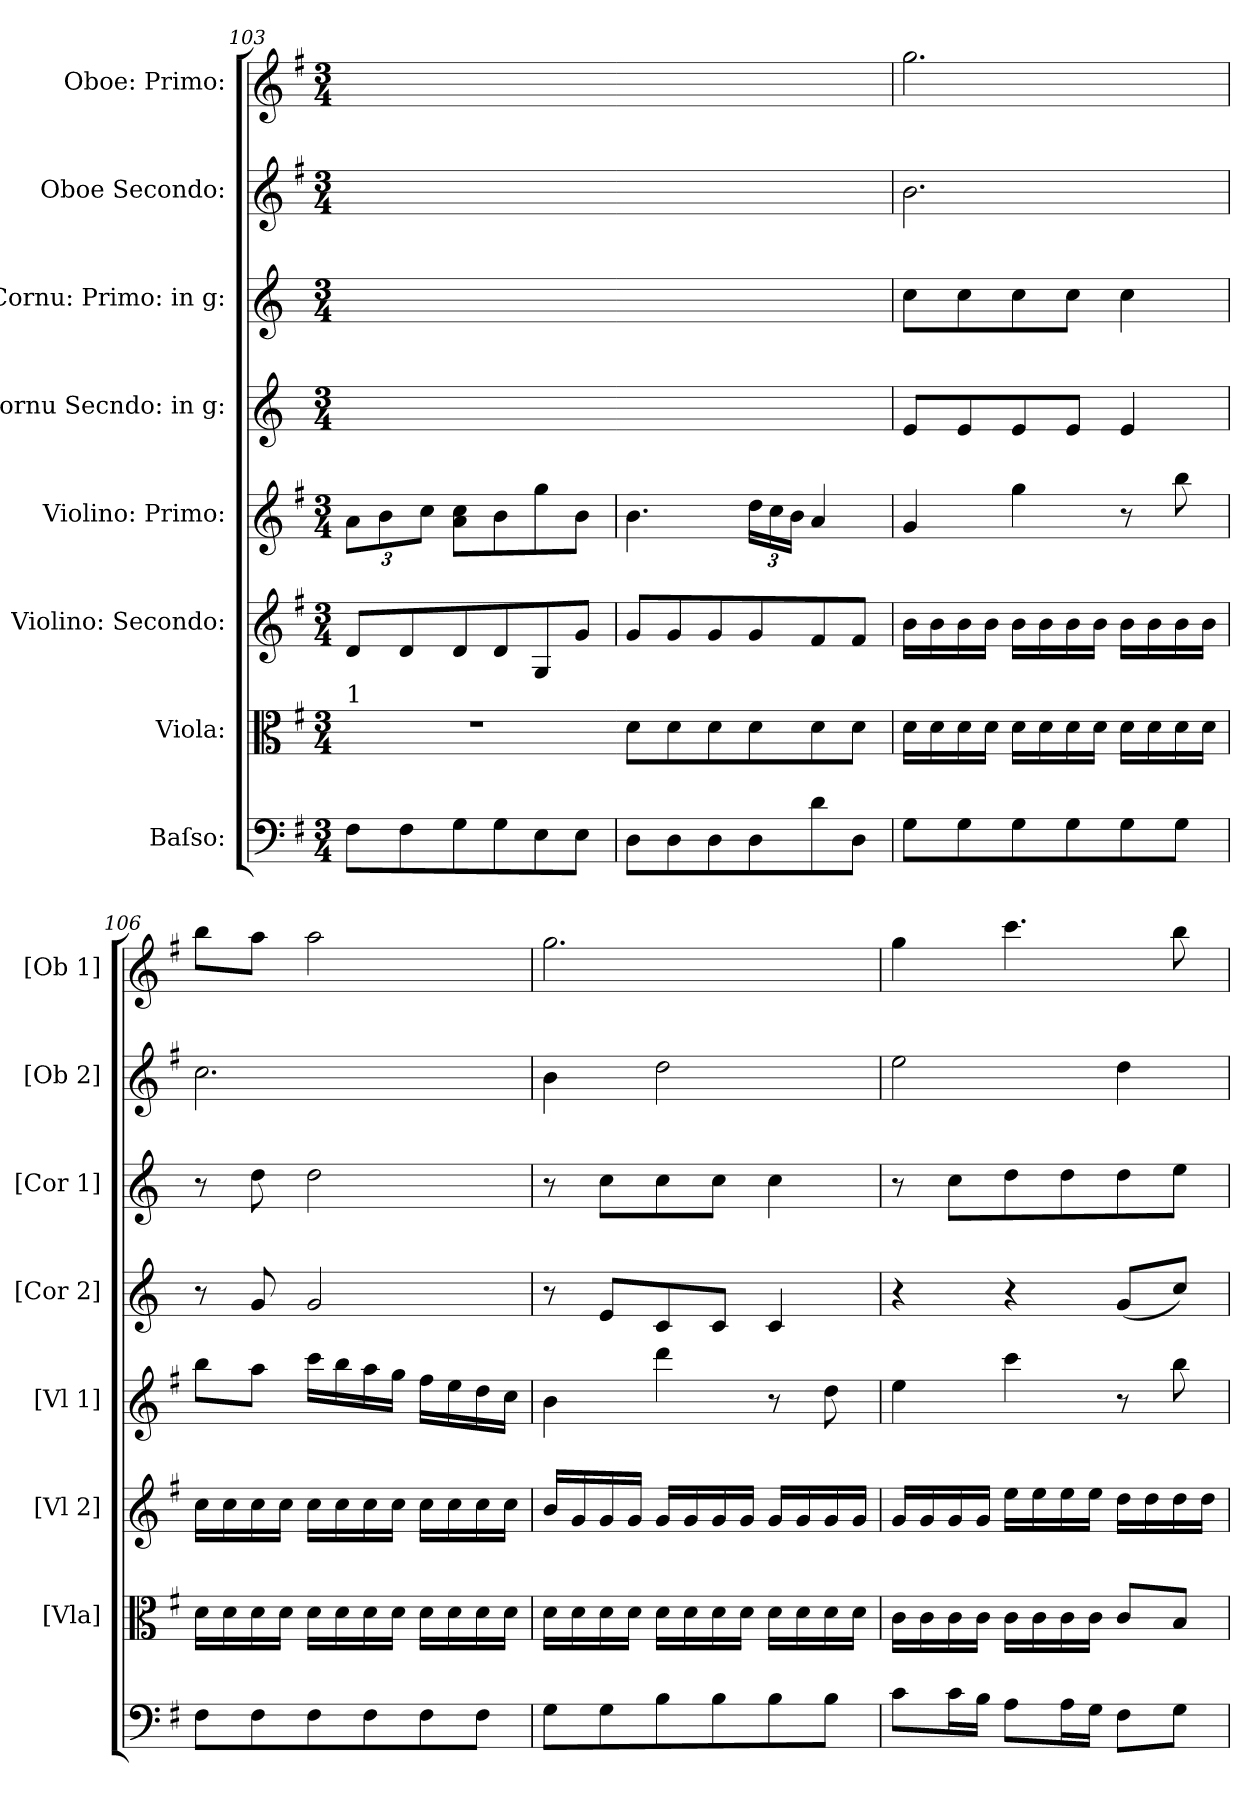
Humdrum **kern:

**kern	**dynam	**kern	**dynam	**kern	**dynam	**kern	**dynam	**kern	**kern	**kern	**kern
*part8	*part8	*part7	*part7	*part6	*part6	*part5	*part5	*part4	*part3	*part2	*part1
*staff8	*staff8	*staff7	*staff7	*staff6	*staff6	*staff5	*staff5	*staff4	*staff3	*staff2	*staff1
*I"Baſso:	*	*I"Viola:	*	*I"Violino: Secondo:	*	*I"Violino: Primo:	*	*I"Cornu Secndo: in g:	*I"Cornu: Primo: in g:	*I"Oboe Secondo:	*I"Oboe: Primo:
*	*	*I'[Vla]	*	*I'[Vl 2]	*	*I'[Vl 1]	*	*I'[Cor 2]	*I'[Cor 1]	*I'[Ob 2]	*I'[Ob 1]
*clefF4	*	*clefC3	*	*clefG2	*	*clefG2	*	*clefG2	*clefG2	*clefG2	*clefG2
*	*	*	*	*	*	*	*	*ITrd3c5	*ITrd3c5	*	*
*k[f#]	*	*k[f#]	*	*k[f#]	*	*k[f#]	*	*k[f#]	*k[f#]	*k[f#]	*k[f#]
*G:	*	*G:	*	*G:	*	*G:	*	*	*	*G:	*G:
*M3/4	*	*M3/4	*	*M3/4	*	*M3/4	*	*M3/4	*M3/4	*M3/4	*M3/4
=103	=103	=103	=103	=103	=103	=103	=103	=103	=103	=103	=103
!	!	!LO:TX:a:t=1	!	!	!	!	!	!	!	!	!
8F#\L	.	2.r	.	8d/L	.	12a\L	.	2.ryy	2.ryy	2.ryy	2.ryy
.	.	.	.	.	.	12b\	.	.	.	.	.
8F#\	.	.	.	8d/	.	.	.	.	.	.	.
.	.	.	.	.	.	12cc\J	.	.	.	.	.
8G\	.	.	.	8d/	.	8a\ 8cc\L	.	.	.	.	.
8G\	.	.	.	8d/	.	8b\	.	.	.	.	.
8E\	.	.	.	8G/	.	8gg\	.	.	.	.	.
8E\J	.	.	.	8g/J	.	8b\J	.	.	.	.	.
=104	=104-	=104	=104-	=104	=104-	=104	=104-	=104-	=104-	=104-	=104-
8D\L	.	8d\L	.	8g/L	.	4.b\	.	2.ryy	2.ryy	2.ryy	2.ryy
8D\	.	8d\	.	8g/	.	.	.	.	.	.	.
8D\	.	8d\	.	8g/	.	.	.	.	.	.	.
8D\	.	8d\	.	8g/	.	24dd\LL	.	.	.	.	.
.	.	.	.	.	.	24cc\	.	.	.	.	.
.	.	.	.	.	.	24b\JJ	.	.	.	.	.
8d\	.	8d\	.	8f#/	.	4a/	.	.	.	.	.
8D\J	.	8d\J	.	8f#/J	.	.	.	.	.	.	.
=105	=105	=105	=105	=105	=105	=105	=105	=105	=105	=105	=105
!	!LO:DY:rj	!	!LO:DY:rj	!	!LO:DY:rj	!	!	!	!	!	!
8G\L	for	16d\LL	for	16b\LL	for	4g/	for&colon;	8B/L	8g\L	2.b\	2.gg\
.	.	16d\	.	16b\	.	.	.	.	.	.	.
8G\	.	16d\	.	16b\	.	.	.	8B/	8g\	.	.
.	.	16d\JJ	.	16b\JJ	.	.	.	.	.	.	.
8G\	.	16d\LL	.	16b\LL	.	4gg\	.	8B/	8g\	.	.
.	.	16d\	.	16b\	.	.	.	.	.	.	.
8G\	.	16d\	.	16b\	.	.	.	8B/J	8g\J	.	.
.	.	16d\JJ	.	16b\JJ	.	.	.	.	.	.	.
8G\	.	16d\LL	.	16b\LL	.	8r	.	4B/	4g\	.	.
.	.	16d\	.	16b\	.	.	.	.	.	.	.
8G\J	.	16d\	.	16b\	.	8bb\	.	.	.	.	.
.	.	16d\JJ	.	16b\JJ	.	.	.	.	.	.	.
=106	=106	=106	=106	=106	=106	=106	=106	=106	=106	=106	=106
8F#\L	.	16d\LL	.	16cc\LL	.	8bb\L	.	8r	8r	2.cc\	8bb\L
.	.	16d\	.	16cc\	.	.	.	.	.	.	.
8F#\	.	16d\	.	16cc\	.	8aa\J	.	8d/	8a\	.	8aa\J
.	.	16d\JJ	.	16cc\JJ	.	.	.	.	.	.	.
8F#\	.	16d\LL	.	16cc\LL	.	16ccc\LL	.	2d/	2a\	.	2aa\
.	.	16d\	.	16cc\	.	16bb\	.	.	.	.	.
8F#\	.	16d\	.	16cc\	.	16aa\	.	.	.	.	.
.	.	16d\JJ	.	16cc\JJ	.	16gg\JJ	.	.	.	.	.
8F#\	.	16d\LL	.	16cc\LL	.	16ff#\LL	.	.	.	.	.
.	.	16d\	.	16cc\	.	16ee\	.	.	.	.	.
8F#\J	.	16d\	.	16cc\	.	16dd\	.	.	.	.	.
.	.	16d\JJ	.	16cc\JJ	.	16cc\JJ	.	.	.	.	.
=107	=107	=107	=107	=107	=107	=107	=107	=107	=107	=107	=107
8G\L	.	16d\LL	.	16b/LL	.	4b\	.	8r	8r	4b\	2.gg\
.	.	16d\	.	16g/	.	.	.	.	.	.	.
8G\	.	16d\	.	16g/	.	.	.	8B/L	8g\L	.	.
.	.	16d\JJ	.	16g/JJ	.	.	.	.	.	.	.
8B\	.	16d\LL	.	16g/LL	.	4ddd\	.	8G/	8g\	2dd\	.
.	.	16d\	.	16g/	.	.	.	.	.	.	.
8B\	.	16d\	.	16g/	.	.	.	8G/J	8g\J	.	.
.	.	16d\JJ	.	16g/JJ	.	.	.	.	.	.	.
8B\	.	16d\LL	.	16g/LL	.	8r	.	4G/	4g\	.	.
.	.	16d\	.	16g/	.	.	.	.	.	.	.
8B\J	.	16d\	.	16g/	.	8dd\	.	.	.	.	.
.	.	16d\JJ	.	16g/JJ	.	.	.	.	.	.	.
=108	=108	=108	=108	=108	=108	=108	=108	=108	=108	=108	=108
8c\L	.	16c\LL	.	16g/LL	.	4ee\	.	4r	8r	2ee\	4gg\
.	.	16c\	.	16g/	.	.	.	.	.	.	.
16c\L	.	16c\	.	16g/	.	.	.	.	8g\L	.	.
16B\JJ	.	16c\JJ	.	16g/JJ	.	.	.	.	.	.	.
8A\L	.	16c\LL	.	16ee\LL	.	4ccc\	.	4r	8a\	.	4.ccc\
.	.	16c\	.	16ee\	.	.	.	.	.	.	.
16A\L	.	16c\	.	16ee\	.	.	.	.	8a\	.	.
16G\JJ	.	16c\JJ	.	16ee\JJ	.	.	.	.	.	.	.
8F#\L	.	8c/L	.	16dd\LL	.	8r	.	(<8d/L	8a\	4dd\	.
.	.	.	.	16dd\	.	.	.	.	.	.	.
8G\J	.	8B/J	.	16dd\	.	8bb\	.	8g/J)	8b\J	.	8bb\
.	.	.	.	16dd\JJ	.	.	.	.	.	.	.
=	=	=	=	=	=	=	=	=	=	=	=
*-	*-	*-	*-	*-	*-	*-	*-	*-	*-	*-	*-
